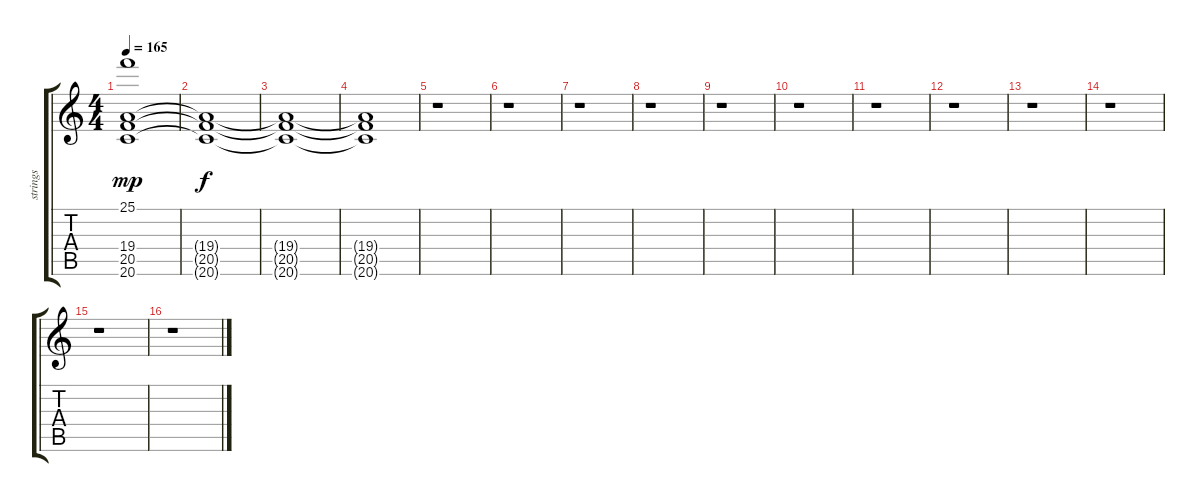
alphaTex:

\track ("strings" "strings") {instrument stringensemble1}
\staff {score tabs}
\tuning (E4 B3 G3 D3 A2 E2) {hide}
\ts (4 4)
\tempo 165
\clef g2
\ks c
(25.1 19.4 20.5 20.6).1{dy mp} |
(19.4{t} 20.5{t} 20.6{t}).1{dy f} |
(19.4{t} 20.5{t} 20.6{t}).1 |
(19.4{t} 20.5{t} 20.6{t}).1 |
r.1 |
r.1 |
r.1 |
r.1 |
r.1 |
r.1 |
r.1 |
r.1 |
r.1 |
r.1 |
r.1 |
r.1
